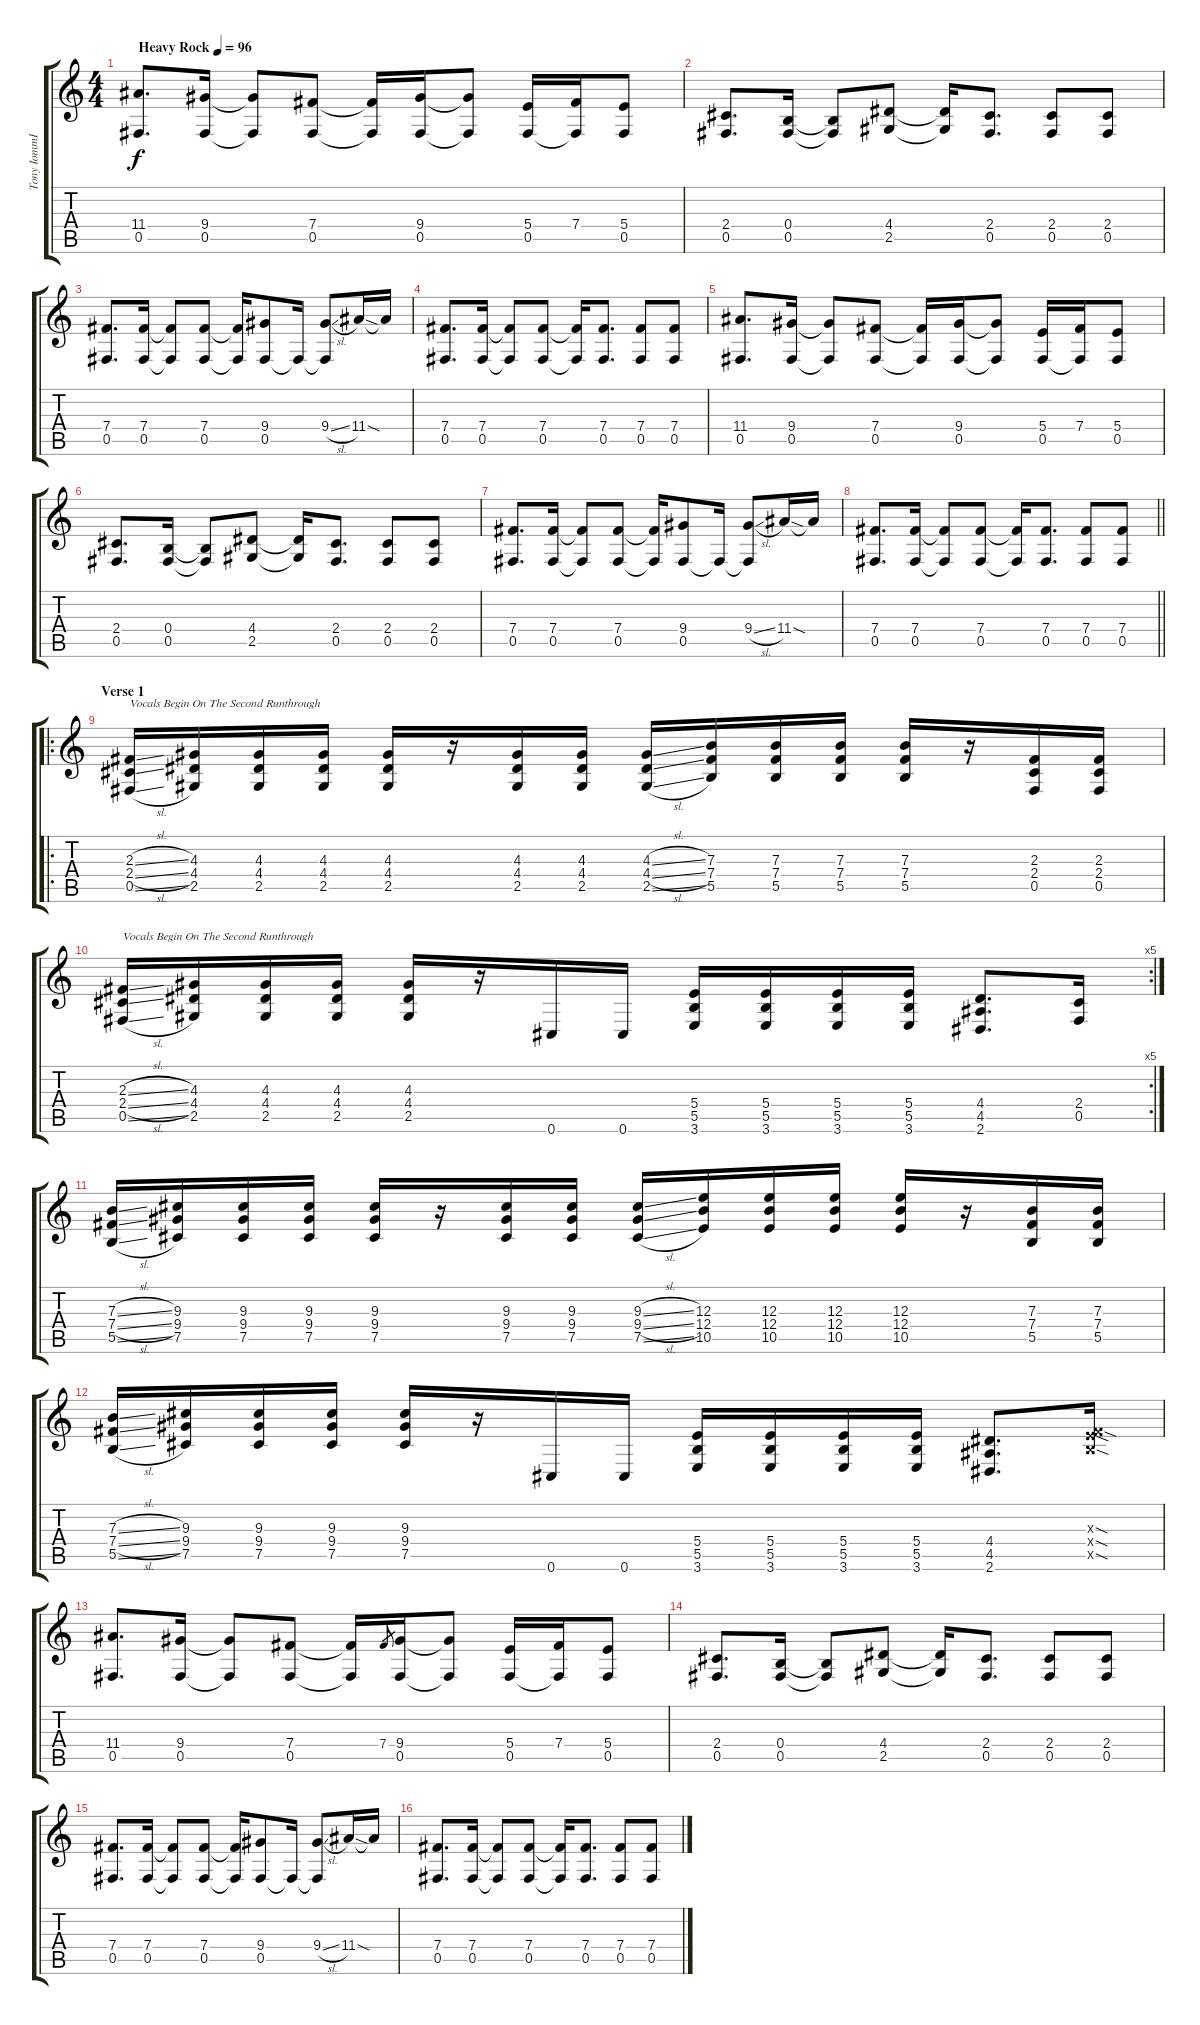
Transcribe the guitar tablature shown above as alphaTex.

\track ("Tony IommI Rhythm" "Tony IommI") {instrument distortionguitar}
\staff {score tabs}
\tuning (Db4 Ab3 E3 B2 Gb2 Db2) {hide}
\ts (4 4)
\tempo (96 "Heavy Rock")
\clef g2
\ks c
(11.4 0.5).8{d dy f instrument distortionguitar} (9.4 0.5).16 (9.4{t} 0.5{t}).8 (7.4 0.5).8 (7.4{t} 0.5{t}).16 (9.4 0.5).16 (9.4{t} 0.5{t}).8 (5.4 0.5).16 (7.4 0.5{t}).16 (5.4 0.5).8 |
(2.4 0.5).8{d} (0.4 0.5).16 (0.4{t} 0.5{t}).8 (4.4 2.5).8 (4.4{t} 2.5{t}).16 (2.4 0.5).8{d} (2.4 0.5).8 (2.4 0.5).8 |
(7.4 0.5).8{d} (7.4 0.5).16 (7.4{t} 0.5{t}).8 (7.4 0.5).8 (7.4{t} 0.5{t}).16 (9.4 0.5).8 0.5{t}.16 (9.4{sl} 0.5{t}).8 11.4{sod}.16 11.4{t}.16 |
(7.4 0.5).8{d} (7.4 0.5).16 (7.4{t} 0.5{t}).8 (7.4 0.5).8 (7.4{t} 0.5{t}).16 (7.4 0.5).8{d} (7.4 0.5).8 (7.4 0.5).8 |
(11.4 0.5).8{d} (9.4 0.5).16 (9.4{t} 0.5{t}).8 (7.4 0.5).8 (7.4{t} 0.5{t}).16 (9.4 0.5).16 (9.4{t} 0.5{t}).8 (5.4 0.5).16 (7.4 0.5{t}).16 (5.4 0.5).8 |
(2.4 0.5).8{d} (0.4 0.5).16 (0.4{t} 0.5{t}).8 (4.4 2.5).8 (4.4{t} 2.5{t}).16 (2.4 0.5).8{d} (2.4 0.5).8 (2.4 0.5).8 |
(7.4 0.5).8{d} (7.4 0.5).16 (7.4{t} 0.5{t}).8 (7.4 0.5).8 (7.4{t} 0.5{t}).16 (9.4 0.5).8 0.5{t}.16 (9.4{sl} 0.5{t}).8 11.4{sod}.16 11.4{t}.16 |
\barLineRight lightlight
(7.4 0.5).8{d} (7.4 0.5).16 (7.4{t} 0.5{t}).8 (7.4 0.5).8 (7.4{t} 0.5{t}).16 (7.4 0.5).8{d} (7.4 0.5).8 (7.4 0.5).8 |
\ro
\section ("" "Verse 1")
(2.3{sl} 2.4{sl} 0.5{sl}).16{txt "Vocals Begin On The Second Runthrough"} (4.3 4.4 2.5).16 (4.3 4.4 2.5).16 (4.3 4.4 2.5).16 (4.3 4.4 2.5).16 r.16 (4.3 4.4 2.5).16 (4.3 4.4 2.5).16 (4.3{sl} 4.4{sl} 2.5{sl}).16 (7.3 7.4 5.5).16 (7.3 7.4 5.5).16 (7.3 7.4 5.5).16 (7.3 7.4 5.5).16 r.16 (2.3 2.4 0.5).16 (2.3 2.4 0.5).16 |
\rc 5
(2.3{sl} 2.4{sl} 0.5{sl}).16{txt "Vocals Begin On The Second Runthrough"} (4.3 4.4 2.5).16 (4.3 4.4 2.5).16 (4.3 4.4 2.5).16 (4.3 4.4 2.5).16 r.16 0.6.16 0.6.16 (5.4 5.5 3.6).16 (5.4 5.5 3.6).16 (5.4 5.5 3.6).16 (5.4 5.5 3.6).16 (4.4 4.5 2.6).8{d} (2.4 0.5).16 |
(7.3{sl} 7.4{sl} 5.5{sl}).16 (9.3 9.4 7.5).16 (9.3 9.4 7.5).16 (9.3 9.4 7.5).16 (9.3 9.4 7.5).16 r.16 (9.3 9.4 7.5).16 (9.3 9.4 7.5).16 (9.3{sl} 9.4{sl} 7.5{sl}).16 (12.3 12.4 10.5).16 (12.3 12.4 10.5).16 (12.3 12.4 10.5).16 (12.3 12.4 10.5).16 r.16 (7.3 7.4 5.5).16 (7.3 7.4 5.5).16 |
(7.3{sl} 7.4{sl} 5.5{sl}).16 (9.3 9.4 7.5).16 (9.3 9.4 7.5).16 (9.3 9.4 7.5).16 (9.3 9.4 7.5).16 r.16 0.6.16 0.6.16 (5.4 5.5 3.6).16 (5.4 5.5 3.6).16 (5.4 5.5 3.6).16 (5.4 5.5 3.6).16 (4.4 4.5 2.6).8{d} (0.3{sod x} 7.4{sod x} 5.5{sod x}).16 |
(11.4 0.5).8{d} (9.4 0.5).16 (9.4{t} 0.5{t}).8 (7.4 0.5).8 (7.4{t} 0.5{t}).16 7.4.8{gr} (9.4 0.5).16 (9.4{t} 0.5{t}).8 (5.4 0.5).16 (7.4 0.5{t}).16 (5.4 0.5).8 |
(2.4 0.5).8{d} (0.4 0.5).16 (0.4{t} 0.5{t}).8 (4.4 2.5).8 (4.4{t} 2.5{t}).16 (2.4 0.5).8{d} (2.4 0.5).8 (2.4 0.5).8 |
(7.4 0.5).8{d} (7.4 0.5).16 (7.4{t} 0.5{t}).8 (7.4 0.5).8 (7.4{t} 0.5{t}).16 (9.4 0.5).8 0.5{t}.16 (9.4{sl} 0.5{t}).8 11.4{sod}.16 11.4{t}.16 |
(7.4 0.5).8{d} (7.4 0.5).16 (7.4{t} 0.5{t}).8 (7.4 0.5).8 (7.4{t} 0.5{t}).16 (7.4 0.5).8{d} (7.4 0.5).8 (7.4 0.5).8
